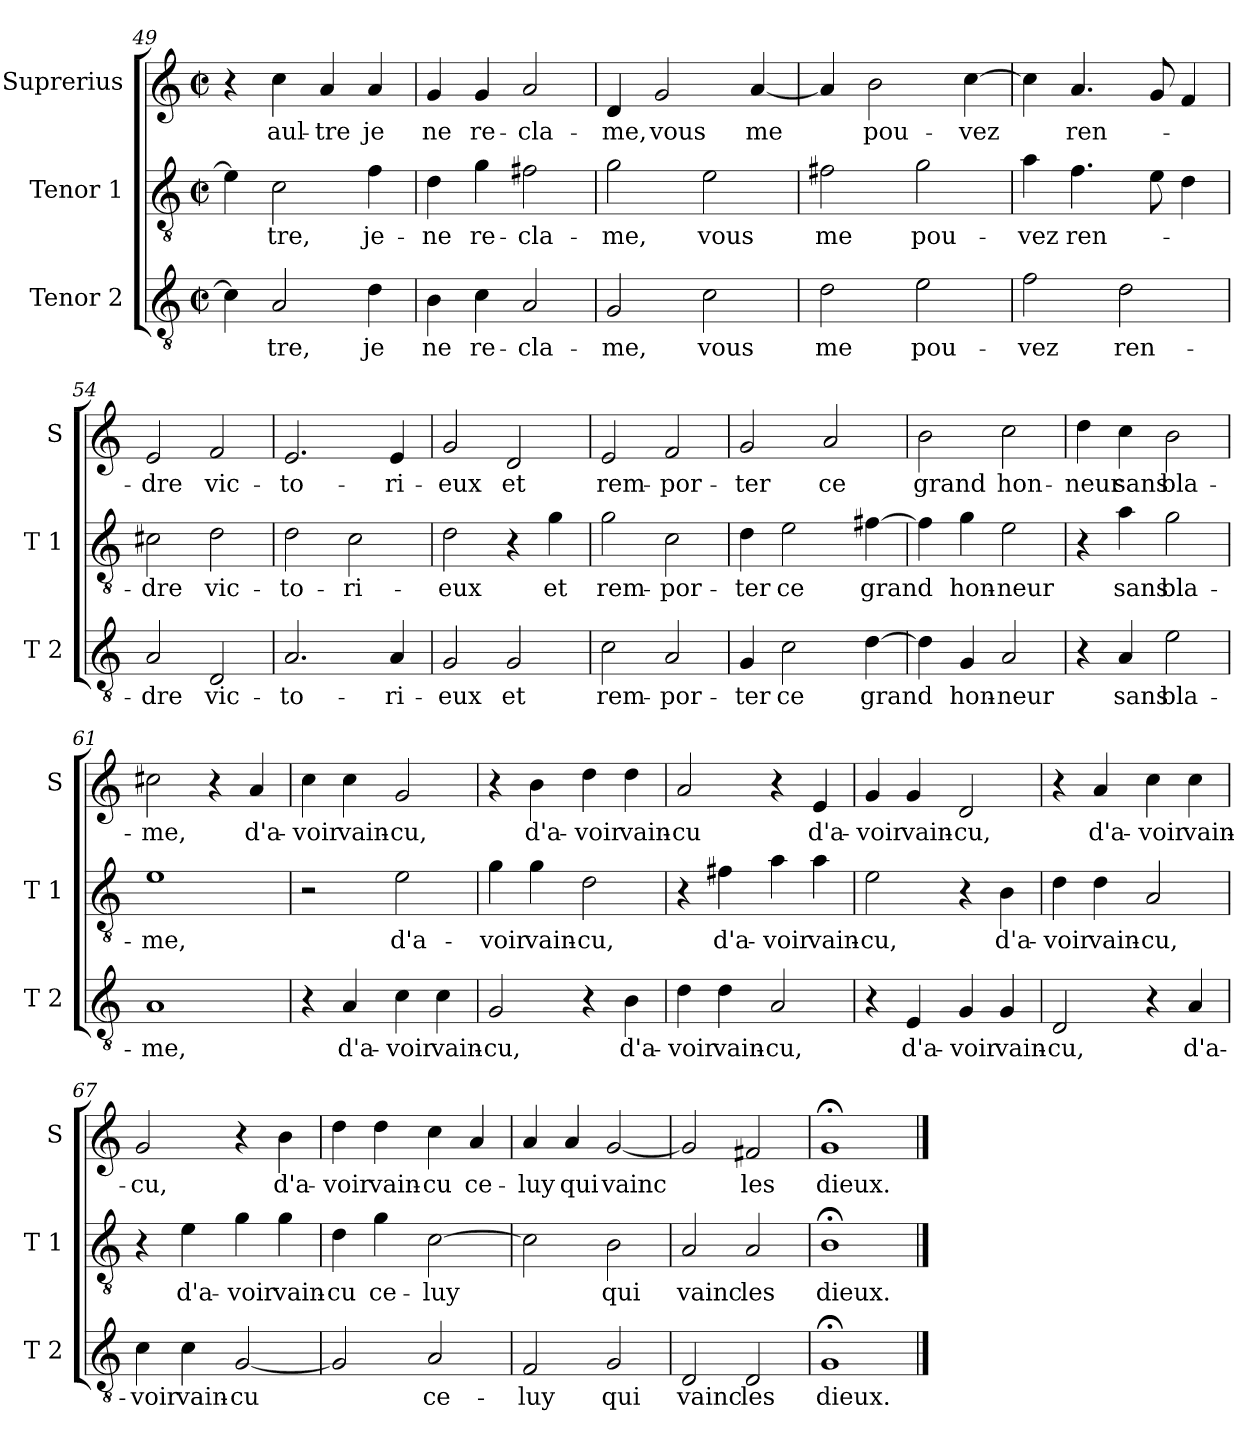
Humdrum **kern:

**kern	**text	**kern	**text	**kern	**text
*part3	*part3	*part2	*part2	*part1	*part1
*staff3	*staff3	*staff2	*staff2	*staff1	*staff1
*I"Tenor 2	*	*I"Tenor 1	*	*I"Suprerius	*
*I'T 2	*	*I'T 1	*	*I'S	*
*clefGv2	*	*clefGv2	*	*clefG2	*
*k[]	*	*k[]	*	*k[]	*
*C:	*	*C:	*	*C:	*
*M2/2	*	*M2/2	*	*M2/2	*
*met(c|)	*	*met(c|)	*	*met(c|)	*
=49	=49	=49	=49	=49	=49
4c\]	.	4e\]	.	4r	.
!	!LO:LY:b	!	!LO:LY:b	!	!LO:LY:b
2A/	-tre,	2c\	-tre,	4cc\	aul-
!	!	!	!	!	!LO:LY:b
.	.	.	.	4a/	-tre
!	!LO:LY:b	!	!LO:LY:b	!	!LO:LY:b
4d\	je	4f\	je-	4a/	je
=50	=50	=50	=50	=50	=50
!	!LO:LY:b	!	!LO:LY:b	!	!LO:LY:b
4B\	ne	4d\	-ne	4g/	ne
!	!LO:LY:b	!	!LO:LY:b	!	!LO:LY:b
4c\	re-	4g\	re-	4g/	re-
!	!LO:LY:b	!	!LO:LY:b	!	!LO:LY:b
2A/	-cla-	2f#X\	-cla-	2a/	-cla-
!!LO:LB:g=z
=51	=51	=51	=51	=51	=51
!	!LO:LY:b	!	!LO:LY:b	!	!LO:LY:b
2G/	-me,	2g\	-me,	4d/	-me,
!	!	!	!	!	!LO:LY:b
.	.	.	.	2g/	vous
!	!LO:LY:b	!	!LO:LY:b	!	!
2c\	vous	2e\	vous	.	.
!	!	!	!	!	!LO:LY:b
.	.	.	.	[4a/	me
=52	=52	=52	=52	=52	=52
!	!LO:LY:b	!	!LO:LY:b	!	!
2d\	me	2f#X\	me	4a/]	.
!	!	!	!	!	!LO:LY:b
.	.	.	.	2b\	pou-
!	!LO:LY:b	!	!LO:LY:b	!	!
2e\	pou-	2g\	pou-	.	.
!	!	!	!	!	!LO:LY:b
.	.	.	.	[4cc\	-vez
=53	=53	=53	=53	=53	=53
!	!LO:LY:b	!	!LO:LY:b	!	!
2f\	-vez	4a\	-vez	4cc\]	.
!	!	!	!LO:LY:b	!	!LO:LY:b
.	.	4.f\	ren-	4.a/	ren-
!	!LO:LY:b	!	!	!	!
2d\	ren-	.	.	.	.
.	.	8e\	.	8g/	.
.	.	4d\	.	4f/	.
=54	=54	=54	=54	=54	=54
!	!LO:LY:b	!	!LO:LY:b	!	!LO:LY:b
2A/	-dre	2c#X\	-dre	2e/	-dre
!	!LO:LY:b	!	!LO:LY:b	!	!LO:LY:b
2D/	vic-	2d\	vic-	2f/	vic-
=55	=55	=55	=55	=55	=55
!	!LO:LY:b	!	!LO:LY:b	!	!LO:LY:b
2.A/	-to-	2d\	-to-	2.e/	-to-
!	!	!	!LO:LY:b	!	!
.	.	2c\	-ri-	.	.
!	!LO:LY:b	!	!	!	!LO:LY:b
4A/	-ri-	.	.	4e/	-ri-
=56	=56	=56	=56	=56	=56
!	!LO:LY:b	!	!LO:LY:b	!	!LO:LY:b
2G/	-eux	2d\	-eux	2g/	-eux
!	!LO:LY:b	!	!	!	!LO:LY:b
2G/	et	4r	.	2d/	et
!	!	!	!LO:LY:b	!	!
.	.	4g\	et	.	.
!!LO:LB:g=z
=57	=57	=57	=57	=57	=57
!	!LO:LY:b	!	!LO:LY:b	!	!LO:LY:b
2c\	rem-	2g\	rem-	2e/	rem-
!	!LO:LY:b	!	!LO:LY:b	!	!LO:LY:b
2A/	-por-	2c\	-por-	2f/	-por-
=58	=58	=58	=58	=58	=58
!	!LO:LY:b	!	!LO:LY:b	!	!LO:LY:b
4G/	-ter	4d\	-ter	2g/	-ter
!	!LO:LY:b	!	!LO:LY:b	!	!
2c\	ce	2e\	ce	.	.
!	!	!	!	!	!LO:LY:b
.	.	.	.	2a/	ce
!	!LO:LY:b	!	!LO:LY:b	!	!
[4d\	grand	[4f#X\	grand	.	.
=59	=59	=59	=59	=59	=59
!	!	!	!	!	!LO:LY:b
4d\]	.	4f#\]	.	2b\	grand
!	!LO:LY:b	!	!LO:LY:b	!	!
4G/	hon-	4g\	hon-	.	.
!	!LO:LY:b	!	!LO:LY:b	!	!LO:LY:b
2A/	-neur	2e\	-neur	2cc\	hon-
=60	=60	=60	=60	=60	=60
!	!	!	!	!	!LO:LY:b
4r	.	4r	.	4dd\	-neur
!	!LO:LY:b	!	!LO:LY:b	!	!LO:LY:b
4A/	sans	4a\	sans	4cc\	sans
!	!LO:LY:b	!	!LO:LY:b	!	!LO:LY:b
2e\	bla-	2g\	bla-	2b\	bla-
=61	=61	=61	=61	=61	=61
!	!LO:LY:b	!	!LO:LY:b	!	!LO:LY:b
1A	-me,	1e	-me,	2cc#X\	-me,
.	.	.	.	4r	.
!	!	!	!	!	!LO:LY:b
.	.	.	.	4a/	d'a-
!!LO:PB:g=z
=62	=62	=62	=62	=62	=62
!	!	!	!	!	!LO:LY:b
4r	.	2r	.	4cc\	-voir
!	!LO:LY:b	!	!	!	!LO:LY:b
4A/	d'a-	.	.	4cc\	vain-
!	!LO:LY:b	!	!LO:LY:b	!	!LO:LY:b
4c\	-voir	2e\	d'a-	2g/	-cu,
!	!LO:LY:b	!	!	!	!
4c\	vain-	.	.	.	.
=63	=63	=63	=63	=63	=63
!	!LO:LY:b	!	!LO:LY:b	!	!
2G/	-cu,	4g\	-voir	4r	.
!	!	!	!LO:LY:b	!	!LO:LY:b
.	.	4g\	vain-	4b\	d'a-
!	!	!	!LO:LY:b	!	!LO:LY:b
4r	.	2d\	-cu,	4dd\	-voir
!	!LO:LY:b	!	!	!	!LO:LY:b
4B\	d'a-	.	.	4dd\	vain-
=64	=64	=64	=64	=64	=64
!	!LO:LY:b	!	!	!	!LO:LY:b
4d\	-voir	4r	.	2a/	-cu
!	!LO:LY:b	!	!LO:LY:b	!	!
4d\	vain-	4f#X\	d'a-	.	.
!	!LO:LY:b	!	!LO:LY:b	!	!
2A/	-cu,	4a\	-voir	4r	.
!	!	!	!LO:LY:b	!	!LO:LY:b
.	.	4a\	vain-	4e/	d'a-
=65	=65	=65	=65	=65	=65
!	!	!	!LO:LY:b	!	!LO:LY:b
4r	.	2e\	-cu,	4g/	-voir
!	!LO:LY:b	!	!	!	!LO:LY:b
4E/	d'a-	.	.	4g/	vain-
!	!LO:LY:b	!	!	!	!LO:LY:b
4G/	-voir	4r	.	2d/	-cu,
!	!LO:LY:b	!	!LO:LY:b	!	!
4G/	vain-	4B\	d'a-	.	.
=66	=66	=66	=66	=66	=66
!	!LO:LY:b	!	!LO:LY:b	!	!
2D/	-cu,	4d\	-voir	4r	.
!	!	!	!LO:LY:b	!	!LO:LY:b
.	.	4d\	vain-	4a/	d'a-
!	!	!	!LO:LY:b	!	!LO:LY:b
4r	.	2A/	-cu,	4cc\	-voir
!	!LO:LY:b	!	!	!	!LO:LY:b
4A/	d'a-	.	.	4cc\	vain-
!!LO:LB:g=z
=67	=67	=67	=67	=67	=67
!	!LO:LY:b	!	!	!	!LO:LY:b
4c\	-voir	4r	.	2g/	-cu,
!	!LO:LY:b	!	!LO:LY:b	!	!
4c\	vain-	4e\	d'a-	.	.
!	!LO:LY:b	!	!LO:LY:b	!	!
[2G/	-cu	4g\	-voir	4r	.
!	!	!	!LO:LY:b	!	!LO:LY:b
.	.	4g\	vain-	4b\	d'a-
=68	=68	=68	=68	=68	=68
!	!	!	!LO:LY:b	!	!LO:LY:b
2G/]	.	4d\	-cu	4dd\	-voir
!	!	!	!LO:LY:b	!	!LO:LY:b
.	.	4g\	ce-	4dd\	vain-
!	!LO:LY:b	!	!LO:LY:b	!	!LO:LY:b
2A/	ce-	[2c\	-luy	4cc\	-cu
!	!	!	!	!	!LO:LY:b
.	.	.	.	4a/	ce-
=69	=69	=69	=69	=69	=69
!	!LO:LY:b	!	!	!	!LO:LY:b
2F/	-luy	2c\]	.	4a/	-luy
!	!	!	!	!	!LO:LY:b
.	.	.	.	4a/	qui
!	!LO:LY:b	!	!LO:LY:b	!	!LO:LY:b
2G/	qui	2B\	qui	[2g/	vainc
=70	=70	=70	=70	=70	=70
!	!LO:LY:b	!	!LO:LY:b	!	!
2D/	vainc	2A/	vainc	2g/]	.
!	!LO:LY:b	!	!LO:LY:b	!	!LO:LY:b
2D/	les	2A/	les	2f#X/	les
=71	=71	=71	=71	=71	=71
!	!LO:LY:b	!	!LO:LY:b	!	!LO:LY:b
1G;<	dieux.	1B;<	dieux.	1g;<	dieux.
==	==	==	==	==	==
*-	*-	*-	*-	*-	*-
